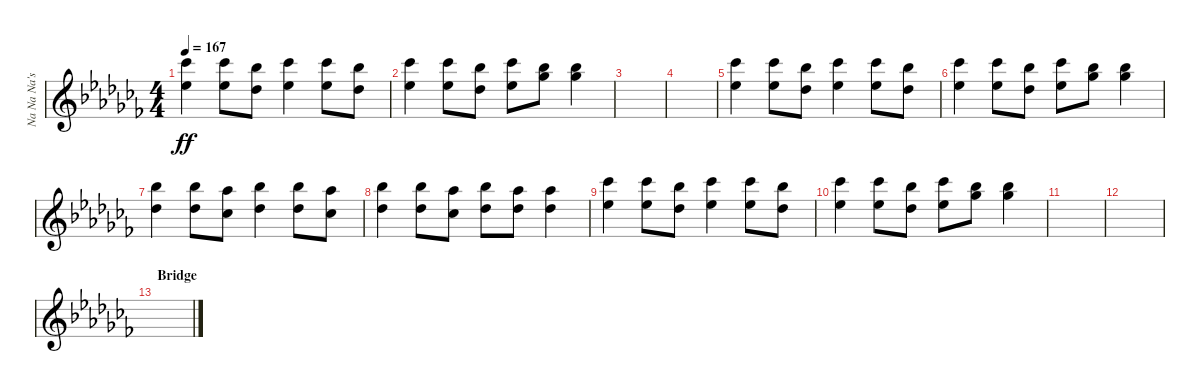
\track ("Na Na Na's" "Na Na Na's") {instrument distortionguitar}
\staff {score}
\tuning (E4 B3 G3 D3 A2 E2 B1) {hide}
\ts (4 4)
\tempo 167
\clef g2
\ks abminor
(7.1 4.2).4{dy ff} (7.1 4.2).8 (6.1 2.2).8 (7.1 4.2).4 (7.1 4.2).8 (6.1 2.2).8 |
(7.1 4.2).4 (7.1 4.2).8 (6.1 2.2).8 (7.1 4.2).8 (2.1 11.2).8 (2.1 11.2).4 |
|
|
(7.1 4.2).4 (7.1 4.2).8 (6.1 2.2).8 (7.1 4.2).4 (7.1 4.2).8 (6.1 2.2).8 |
(7.1 4.2).4 (7.1 4.2).8 (6.1 2.2).8 (7.1 4.2).8 (2.1 11.2).8 (2.1 11.2).4 |
(6.1 2.2).4 (6.1 2.2).8 (4.1 0.2).8 (6.1 2.2).4 (6.1 2.2).8 (4.1 0.2).8 |
(6.1 2.2).4 (6.1 2.2).8 (4.1 0.2).8 (6.1 2.2).8 (4.1 2.2).8 (4.1 2.2).4 |
(7.1 4.2).4 (7.1 4.2).8 (6.1 2.2).8 (7.1 4.2).4 (7.1 4.2).8 (6.1 2.2).8 |
(7.1 4.2).4 (7.1 4.2).8 (6.1 2.2).8 (7.1 4.2).8 (2.1 11.2).8 (2.1 11.2).4 |
|
|
\section ("" "Bridge")
